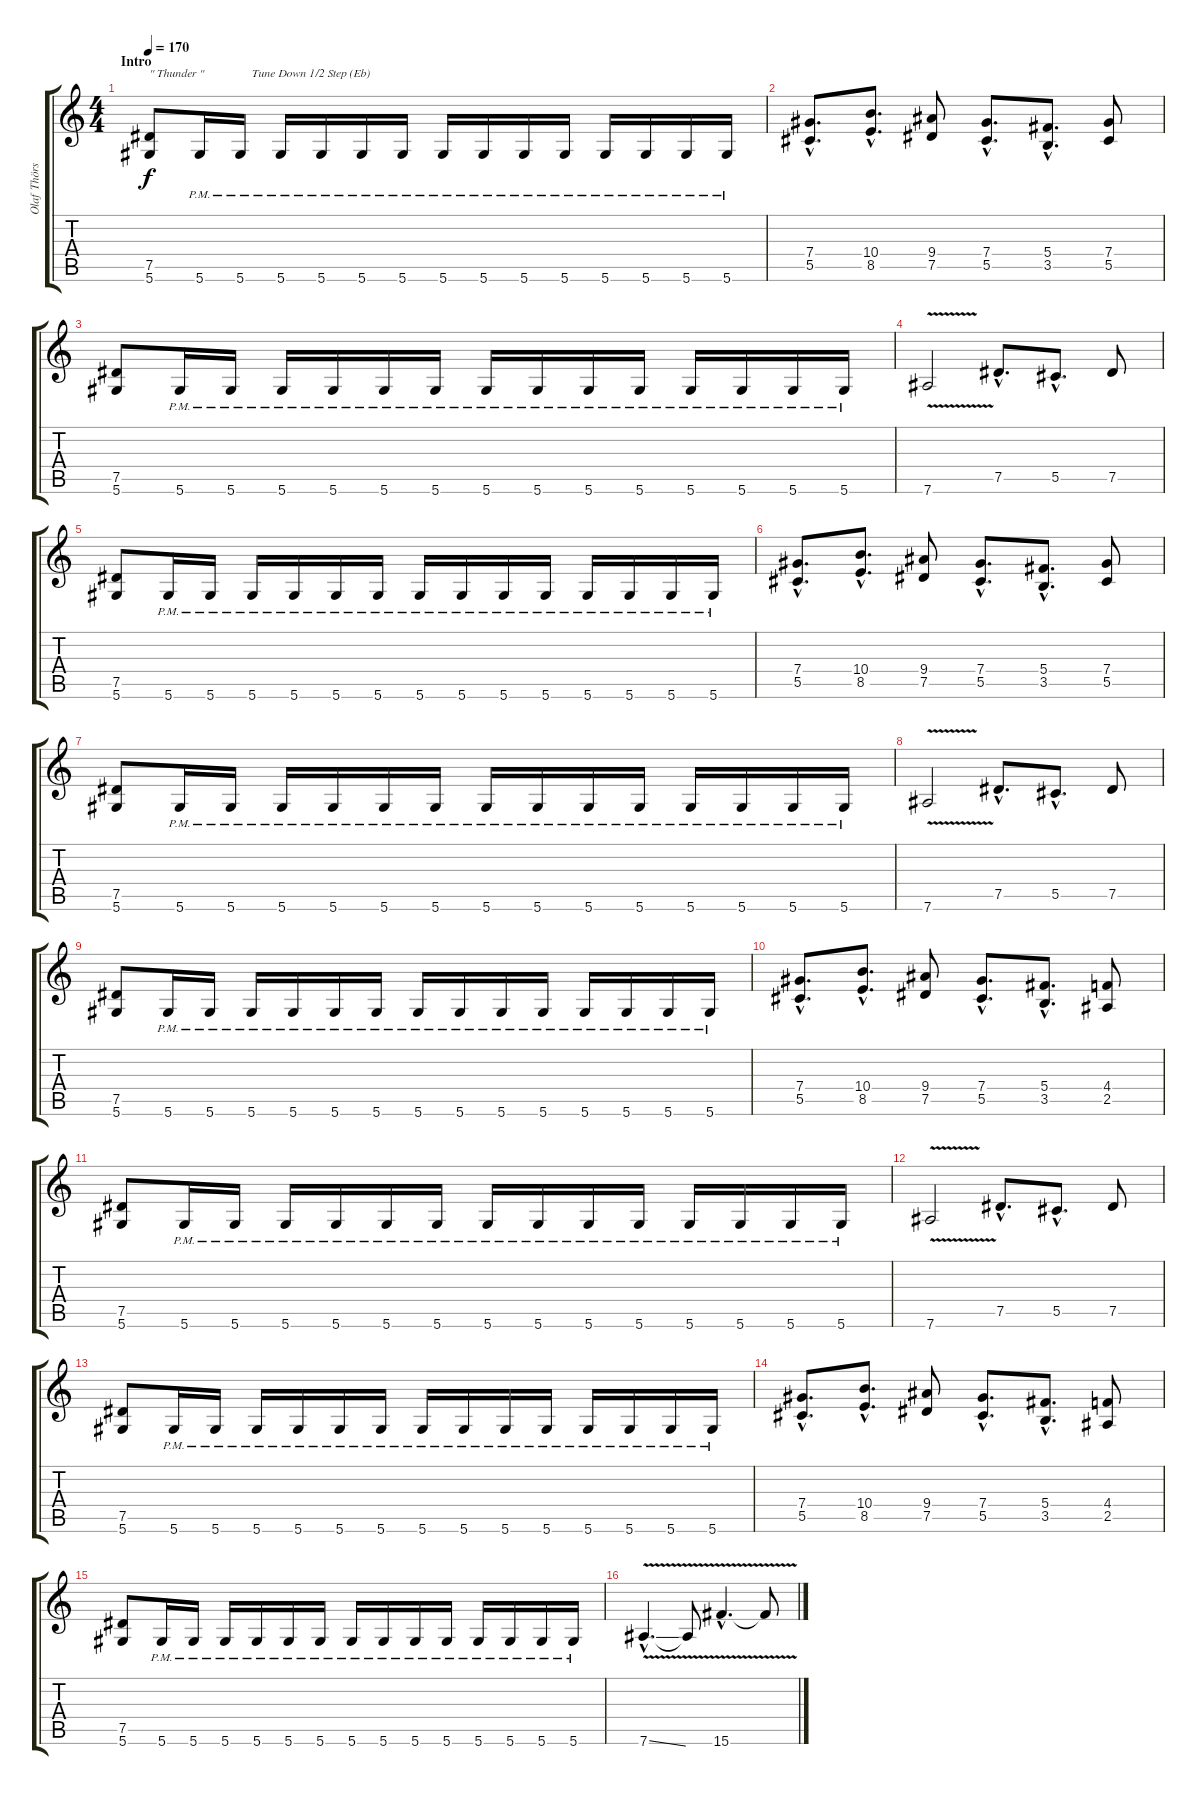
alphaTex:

\track ("Olaf Thörsen" "Olaf Thörs") {instrument distortionguitar}
\staff {score tabs}
\tuning (Eb4 Bb3 Gb3 Db3 Ab2 Eb2) {hide}
\ts (4 4)
\section ("" "Intro")
\tempo 170
\clef g2
\ks c
(7.5 5.6).8{txt "\" Thunder \"                Tune Down 1/2 Step (Eb)" dy f instrument distortionguitar} 5.6{pm}.16 5.6{pm}.16 5.6{pm}.16 5.6{pm}.16 5.6{pm}.16 5.6{pm}.16 5.6{pm}.16 5.6{pm}.16 5.6{pm}.16 5.6{pm}.16 5.6{pm}.16 5.6{pm}.16 5.6{pm}.16 5.6{pm}.16 |
(7.4{hac} 5.5{hac}).8{d} (10.4{hac} 8.5{hac}).8{d} (9.4 7.5).8 (7.4{hac} 5.5{hac}).8{d} (5.4{hac} 3.5{hac}).8{d} (7.4 5.5).8 |
(7.5 5.6).8 5.6{pm}.16 5.6{pm}.16 5.6{pm}.16 5.6{pm}.16 5.6{pm}.16 5.6{pm}.16 5.6{pm}.16 5.6{pm}.16 5.6{pm}.16 5.6{pm}.16 5.6{pm}.16 5.6{pm}.16 5.6{pm}.16 5.6{pm}.16 |
7.6{v}.2 7.5{hac}.8{d} 5.5{hac}.8{d} 7.5.8 |
(7.5 5.6).8 5.6{pm}.16 5.6{pm}.16 5.6{pm}.16 5.6{pm}.16 5.6{pm}.16 5.6{pm}.16 5.6{pm}.16 5.6{pm}.16 5.6{pm}.16 5.6{pm}.16 5.6{pm}.16 5.6{pm}.16 5.6{pm}.16 5.6{pm}.16 |
(7.4{hac} 5.5{hac}).8{d} (10.4{hac} 8.5{hac}).8{d} (9.4 7.5).8 (7.4{hac} 5.5{hac}).8{d} (5.4{hac} 3.5{hac}).8{d} (7.4 5.5).8 |
(7.5 5.6).8 5.6{pm}.16 5.6{pm}.16 5.6{pm}.16 5.6{pm}.16 5.6{pm}.16 5.6{pm}.16 5.6{pm}.16 5.6{pm}.16 5.6{pm}.16 5.6{pm}.16 5.6{pm}.16 5.6{pm}.16 5.6{pm}.16 5.6{pm}.16 |
7.6{v}.2 7.5{hac}.8{d} 5.5{hac}.8{d} 7.5.8 |
(7.5 5.6).8 5.6{pm}.16 5.6{pm}.16 5.6{pm}.16 5.6{pm}.16 5.6{pm}.16 5.6{pm}.16 5.6{pm}.16 5.6{pm}.16 5.6{pm}.16 5.6{pm}.16 5.6{pm}.16 5.6{pm}.16 5.6{pm}.16 5.6{pm}.16 |
(7.4{hac} 5.5{hac}).8{d} (10.4{hac} 8.5{hac}).8{d} (9.4 7.5).8 (7.4{hac} 5.5{hac}).8{d} (5.4{hac} 3.5{hac}).8{d} (4.4 2.5).8 |
(7.5 5.6).8 5.6{pm}.16 5.6{pm}.16 5.6{pm}.16 5.6{pm}.16 5.6{pm}.16 5.6{pm}.16 5.6{pm}.16 5.6{pm}.16 5.6{pm}.16 5.6{pm}.16 5.6{pm}.16 5.6{pm}.16 5.6{pm}.16 5.6{pm}.16 |
7.6{v}.2 7.5{hac}.8{d} 5.5{hac}.8{d} 7.5.8 |
(7.5 5.6).8 5.6{pm}.16 5.6{pm}.16 5.6{pm}.16 5.6{pm}.16 5.6{pm}.16 5.6{pm}.16 5.6{pm}.16 5.6{pm}.16 5.6{pm}.16 5.6{pm}.16 5.6{pm}.16 5.6{pm}.16 5.6{pm}.16 5.6{pm}.16 |
(7.4{hac} 5.5{hac}).8{d} (10.4{hac} 8.5{hac}).8{d} (9.4 7.5).8 (7.4{hac} 5.5{hac}).8{d} (5.4{hac} 3.5{hac}).8{d} (4.4 2.5).8 |
(7.5 5.6).8 5.6{pm}.16 5.6{pm}.16 5.6{pm}.16 5.6{pm}.16 5.6{pm}.16 5.6{pm}.16 5.6{pm}.16 5.6{pm}.16 5.6{pm}.16 5.6{pm}.16 5.6{pm}.16 5.6{pm}.16 5.6{pm}.16 5.6{pm}.16 |
7.6{v ss hac}.4{d} 7.6{t}.8 15.6{v hac}.4{d} 15.6{v t}.8
